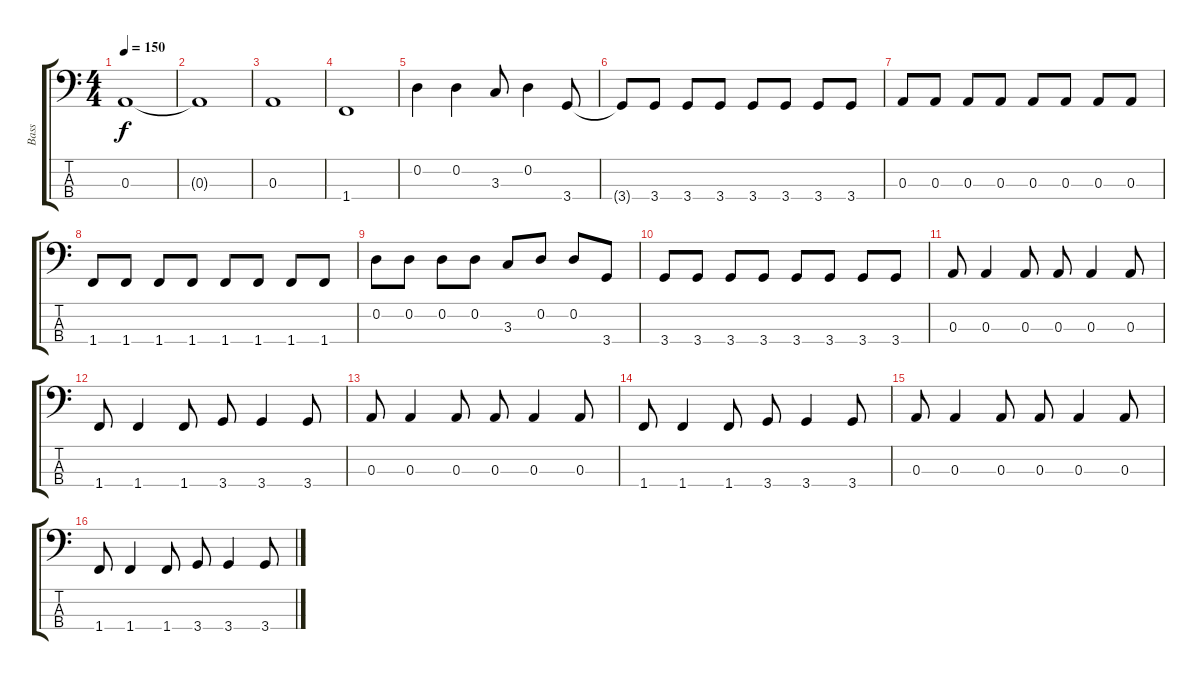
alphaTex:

\track ("Bass" "Bass") {instrument electricbassfinger}
\staff {score tabs}
\tuning (G2 D2 A1 E1) {hide}
\ts (4 4)
\tempo 150
\clef f4
\ks c
0.3.1{dy f} |
0.3{t}.1 |
0.3.1 |
1.4.1 |
0.2.4 0.2.4 3.3.8 0.2.4 3.4.8 |
3.4{t}.8 3.4.8 3.4.8 3.4.8 3.4.8 3.4.8 3.4.8 3.4.8 |
0.3.8 0.3.8 0.3.8 0.3.8 0.3.8 0.3.8 0.3.8 0.3.8 |
1.4.8 1.4.8 1.4.8 1.4.8 1.4.8 1.4.8 1.4.8 1.4.8 |
0.2.8 0.2.8 0.2.8 0.2.8 3.3.8 0.2.8 0.2.8 3.4.8 |
3.4.8 3.4.8 3.4.8 3.4.8 3.4.8 3.4.8 3.4.8 3.4.8 |
0.3.8 0.3.4 0.3.8 0.3.8 0.3.4 0.3.8 |
1.4.8 1.4.4 1.4.8 3.4.8 3.4.4 3.4.8 |
0.3.8 0.3.4 0.3.8 0.3.8 0.3.4 0.3.8 |
1.4.8 1.4.4 1.4.8 3.4.8 3.4.4 3.4.8 |
0.3.8 0.3.4 0.3.8 0.3.8 0.3.4 0.3.8 |
1.4.8 1.4.4 1.4.8 3.4.8 3.4.4 3.4.8
